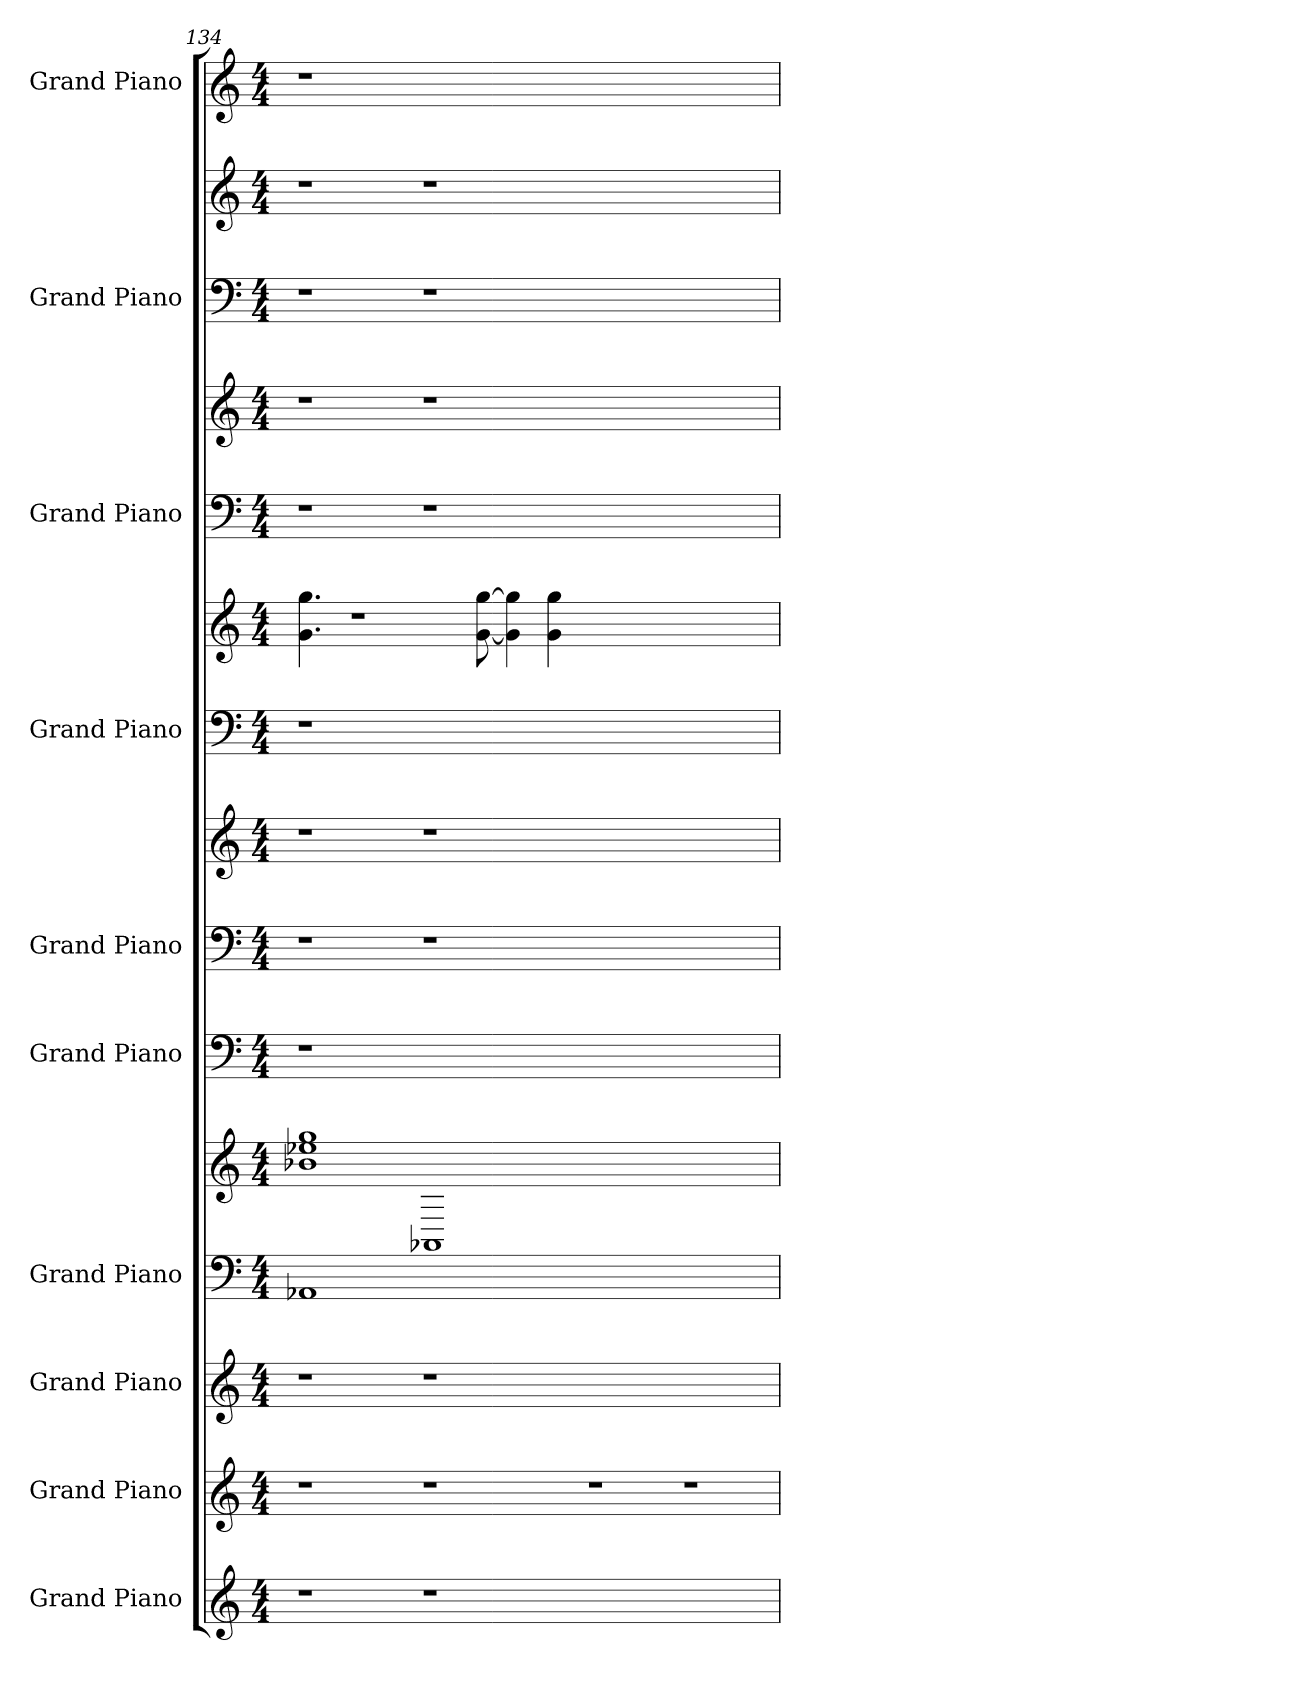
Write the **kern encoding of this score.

**kern	**kern	**kern	**kern	**kern	**kern	**kern	**kern	**kern	**kern	**kern	**kern	**kern	**kern	**kern
*part10	*part9	*part8	*part7	*part7	*part6	*part5	*part5	*part4	*part4	*part3	*part3	*part2	*part2	*part1
*staff15	*staff14	*staff13	*staff12	*staff11	*staff10	*staff9	*staff8	*staff7	*staff6	*staff5	*staff4	*staff3	*staff2	*staff1
*I"Grand Piano	*I"Grand Piano	*I"Grand Piano	*I"Grand Piano	*	*I"Grand Piano	*I"Grand Piano	*	*I"Grand Piano	*	*I"Grand Piano	*	*I"Grand Piano	*	*I"Grand Piano
*clefG2	*clefG2	*clefG2	*clefF4	*clefG2	*clefF4	*clefF4	*clefG2	*clefF4	*clefG2	*clefF4	*clefG2	*clefF4	*clefG2	*clefG2
*k[]	*k[]	*k[]	*k[]	*k[]	*k[]	*k[]	*k[]	*k[]	*k[]	*k[]	*k[]	*k[]	*k[]	*k[]
*C:	*C:	*C:	*C:	*C:	*C:	*C:	*C:	*C:	*C:	*C:	*C:	*C:	*C:	*C:
*M4/4	*M4/4	*M4/4	*M4/4	*M4/4	*M4/4	*M4/4	*M4/4	*M4/4	*M4/4	*M4/4	*M4/4	*M4/4	*M4/4	*M4/4
=134	=134	=134	=134	=134	=134	=134	=134	=134	=134	=134	=134	=134	=134	=134
1r	1r	1r	1AA-X	1b-X 1ee-X 1gg	1r	1r	1r	1r	4.g 4.gg	1r	1r	1r	1r	1r
.	.	.	.	.	.	.	.	.	1r	.	.	.	.	.
1r	1r	1r	0.ryy	1AA-X	0.ryy	1r	1r	0.ryy	.	1r	1r	1r	1r	0.ryy
.	.	.	.	.	.	.	.	.	[8g [8gg	.	.	.	.	.
.	.	.	.	.	.	.	.	.	4g] 4gg]	.	.	.	.	.
.	.	.	.	.	.	.	.	.	4g 4gg	.	.	.	.	.
0ryy	1r	0ryy	.	0ryy	.	0ryy	0ryy	.	0ryy	0ryy	0ryy	0ryy	0ryy	.
.	1r	.	.	.	.	.	.	.	.	.	.	.	.	.
=	=	=	=	=	=	=	=	=	=	=	=	=	=	=
*-	*-	*-	*-	*-	*-	*-	*-	*-	*-	*-	*-	*-	*-	*-
